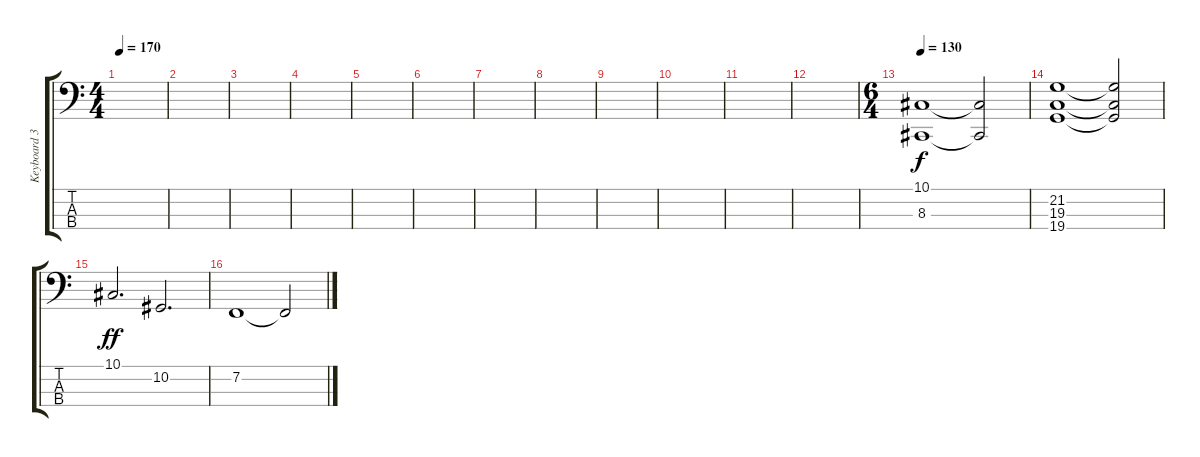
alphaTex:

\track ("Keyboard 3 - Mustis" "Keyboard 3") {instrument stringensemble1}
\staff {score tabs}
\tuning (Eb2 Bb1 F1 C1) {hide}
\ts (4 4)
\tempo 170
\clef f4
\ks c
|
|
|
|
|
|
|
|
|
|
|
|
\ts (6 4)
\tempo 130
(10.1 8.3).1 (10.1{t} 8.3{t}).2{dy f} |
(21.2 19.3 19.4).1 (21.2{t} 19.3{t} 19.4{t}).2 |
10.1.2{d dy ff} 10.2.2{d} |
7.2.1 7.2{t}.2
